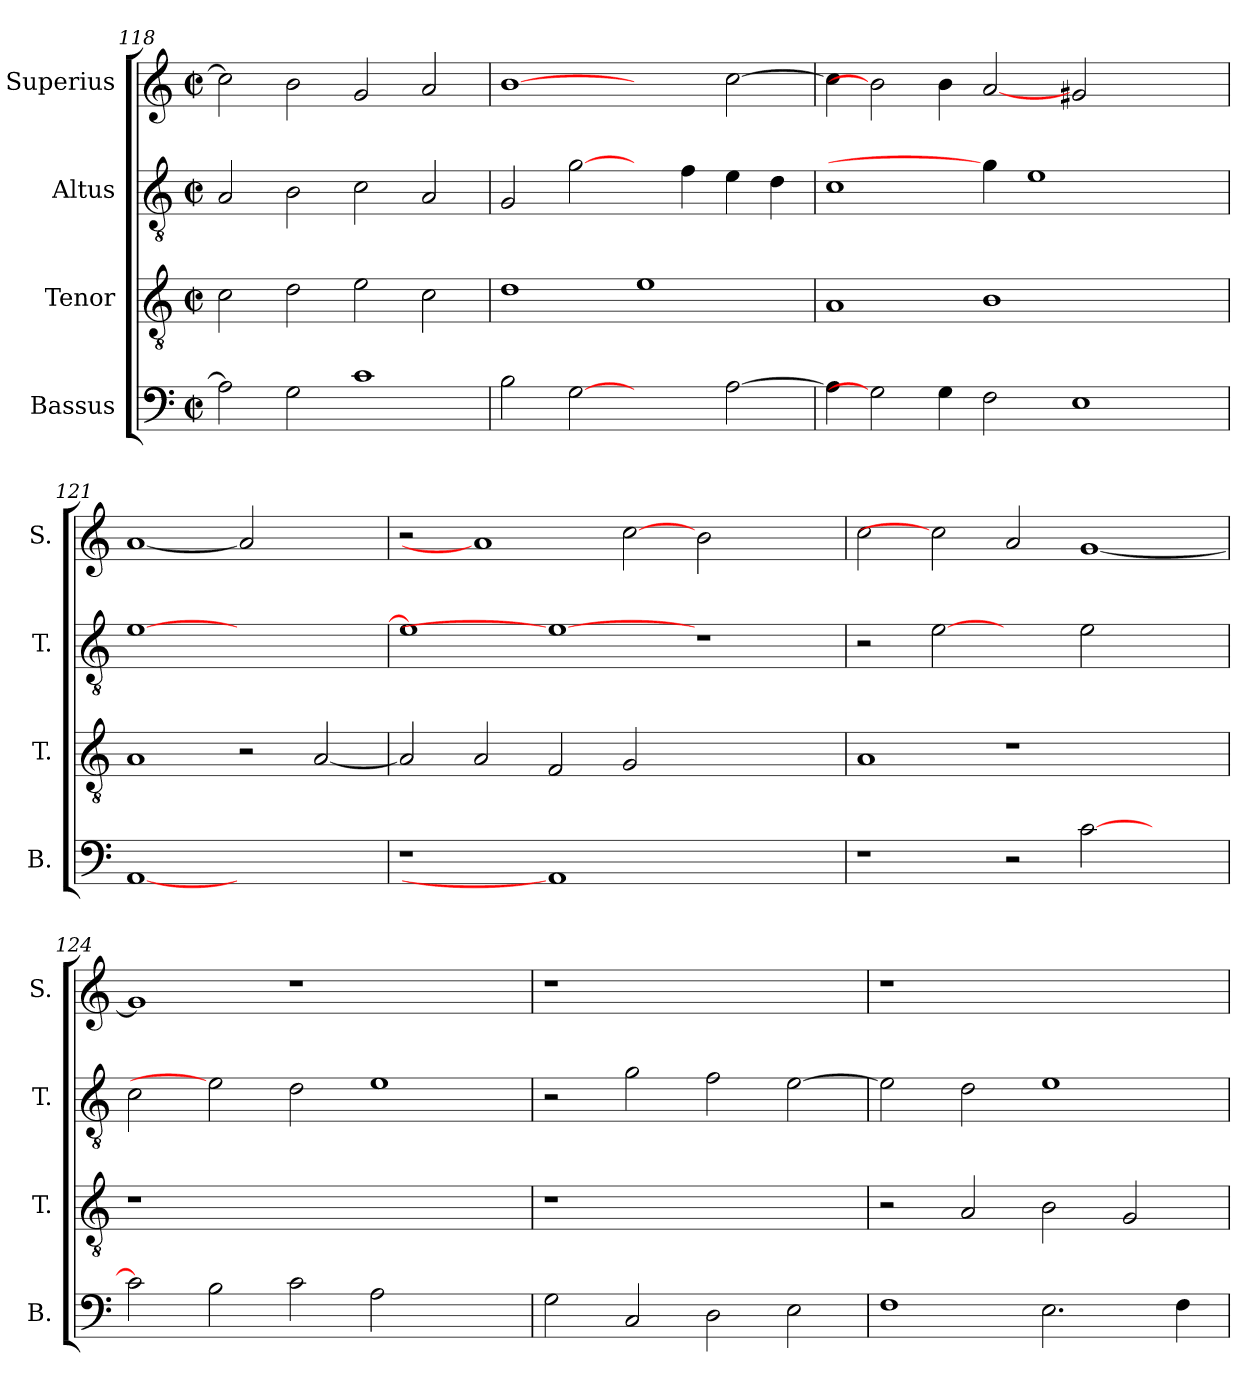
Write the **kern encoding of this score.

**kern	**kern	**kern	**kern
*part4	*part3	*part2	*part1
*staff4	*staff3	*staff2	*staff1
*I"Bassus	*I"Tenor	*I"Altus	*I"Superius
*I'B.	*I'T.	*I'T.	*I'S.
*clefF4	*clefGv2	*clefGv2	*clefG2
*	*ITrd7c12	*ITrd7c12	*
*k[]	*k[]	*k[]	*k[]
*C:	*C:	*C:	*C:
*M2/2	*M2/2	*M2/2	*M2/2
*met(c|)	*met(c|)	*met(c|)	*met(c|)
=118	=118	=118	=118
2Ai\]	2Ci\	2AAi/	2cci\]
2Gi\	2Di\	2BBi\	2bi\
1ci	2Ei\	2Ci\	2gi/
.	2Ci\	2AAi/	2ai/
=119	=119	=119	=119
2Bi\	1Di	2GGi/	[1bi
[2Gi	.	[2Gi\	.
2ryy	1Ei	4ryy	2ryy
.	.	4Fi\	.
[>2Ai\	.	4Ei\	[>2cci\
.	.	4Di\	.
!!LO:LB:g=z
=120	=120	=120	=120
4Ai\]	1AAi	1Ci	4cci\]
2Gi]	.	.	2bi]
4Gi\	.	.	4bi\
2Fi\	1BBi	4Gi\]	[2ai
.	.	1Ei	.
1Ei	.	.	2g#Xi/
.	2ryy	.	2ryy
.	.	4ryy	.
=121	=121	=121	=121
[1AAi	1AAi	[>1Ei	[1ai
1ryy	2r	1ryy	2ai]
.	[<2AAi/	.	2ryy
=122	=122	=122	=122
!LO:N:vis=1	!	!	!
1r	2AAi/]	1Ei]	2r
.	2AAi/	.	1ai]
1AAi]	2FFi/	1Ei_	.
.	2GGi/	.	[2cci
1ryy	1ryy	1r	2bi\
.	.	.	2ryy
=123	=123	=123	=123
1r	1AAi	2r	2cci\
.	.	[2Ei	2cci]
2r	1r	2ryy	2ai/
[>2ci\	.	2Ei\	[<1gi
2ryy	2ryy	2ryy	.
=124	=124	=124	=124
!	!LO:N:vis=1	!	!
2ci\]	1r	2Ci\	1gi]
2Bi\	.	2Ei]	.
2ci\	1.ryy	2Di\	1r
2Ai\	.	1Ei	.
2ryy	.	.	2ryy
!!LO:PB:g=z
=125	=125	=125	=125
!	!LO:N:vis=1	!	!LO:N:vis=1
2Gi\	1r	2r	1r
2Ci/	.	2Gi\	.
2Di\	1ryy	2Fi\	1ryy
2Ei\	.	[>2Ei\	.
=126	=126	=126	=126
!	!	!	!LO:N:vis=1
1Fi	2r	2Ei\]	1r
.	2AAi/	2Di\	.
2.Ei\	2BBi\	1Ei	1ryy
.	2GGi/	.	.
4Fi\	.	.	.
=	=	=	=
*-	*-	*-	*-
